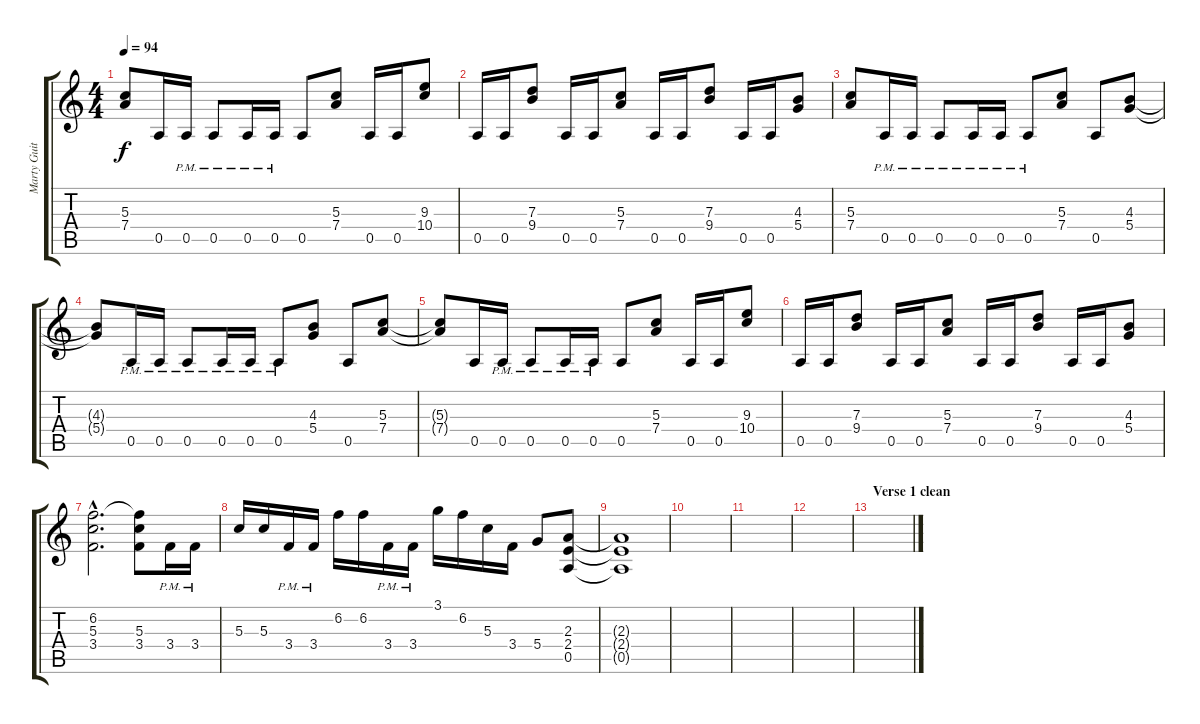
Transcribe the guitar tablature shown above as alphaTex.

\track ("Marty Guitar" "Marty Guit") {instrument overdrivenguitar}
\staff {score tabs}
\tuning (E4 B3 G3 D3 A2 E2) {hide}
\ts (4 4)
\tempo 94
\clef g2
\ks c
(5.3{t} 7.4{t}).8{dy f} 0.5.16 0.5{pm}.16 0.5{pm}.8 0.5{pm}.16 0.5{pm}.16 0.5.8 (5.3 7.4).8 0.5.16 0.5.16 (9.3 10.4).8 |
0.5.16 0.5.16 (7.3 9.4).8 0.5.16 0.5.16 (5.3 7.4).8 0.5.16 0.5.16 (7.3 9.4).8 0.5.16 0.5.16 (4.3 5.4).8 |
(5.3 7.4).8 0.5{pm}.16 0.5{pm}.16 0.5{pm}.8 0.5{pm}.16 0.5{pm}.16 0.5{pm}.8 (5.3 7.4).8 0.5.8 (4.3 5.4).8 |
(4.3{t} 5.4{t}).8 0.5{pm}.16 0.5{pm}.16 0.5{pm}.8 0.5{pm}.16 0.5{pm}.16 0.5{pm}.8 (4.3 5.4).8 0.5.8 (5.3 7.4).8 |
(5.3{t} 7.4{t}).8 0.5.16 0.5{pm}.16 0.5{pm}.8 0.5{pm}.16 0.5{pm}.16 0.5.8 (5.3 7.4).8 0.5.16 0.5.16 (9.3 10.4).8 |
0.5.16 0.5.16 (7.3 9.4).8 0.5.16 0.5.16 (5.3 7.4).8 0.5.16 0.5.16 (7.3 9.4).8 0.5.16 0.5.16 (4.3 5.4).8 |
(6.2{hac} 5.3{hac} 3.4{hac}).2{d} (6.2{t} 5.3 3.4).8 3.4{pm}.16 3.4{pm}.16 |
5.3.16 5.3.16 3.4{pm}.16 3.4{pm}.16 6.2.16 6.2.16 3.4{pm}.16 3.4{pm}.16 3.1.16 6.2.16 5.3.16 3.4.16 5.4.8 (2.3 2.4 0.5).8 |
(2.3{t} 2.4{t} 0.5{t}).1{volume 4} |
|
|
|
\section ("" "Verse 1 clean")
